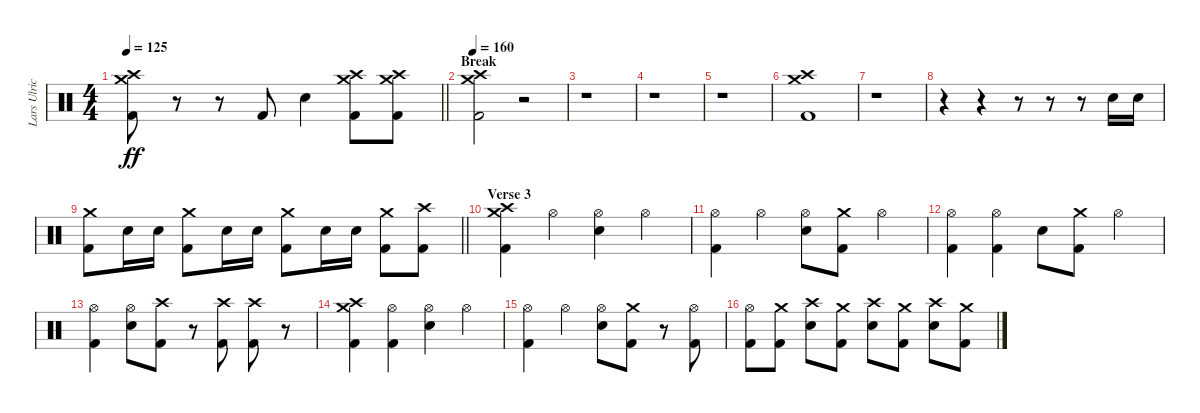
\track ("Lars Ulrich" "Lars Ulric") {instrument percussion}
\staff {score}
\articulation defaults
\ts (4 4)
\tempo 125
\clef neutral
\barLineRight lightlight
\ks c
("Kick (hit) 2" "Crash medium (hit)" "Crash high (hit)").8{dy ff} r.8 r.8 "Kick (hit) 2".8 "Snare (hit) 2".4 ("Kick (hit) 2" "Crash medium (hit)" "Crash high (hit)").8 ("Kick (hit) 2" "Crash medium (hit)" "Crash high (hit)").8 |
\section ("" "Break")
\tempo 160
("Kick (hit) 2" "Crash medium (hit)" "Crash high (hit)").2 r.2 |
r.1 |
r.1 |
r.1 |
("Kick (hit) 2" "Crash medium (hit)" "Crash high (hit)").1 |
r.1 |
r.4 r.4 r.8 r.8 r.8 "Snare (hit) 2".16 "Snare (hit) 2".16 |
\barLineRight lightlight
("Kick (hit) 2" "Crash medium (hit)").8 "Snare (hit) 2".16 "Snare (hit) 2".16 ("Kick (hit) 2" "Crash medium (hit)").8 "Snare (hit) 2".16 "Snare (hit) 2".16 ("Kick (hit) 2" "Crash medium (hit)").8 "Snare (hit) 2".16 "Snare (hit) 2".16 ("Kick (hit) 2" "Crash medium (hit)").8 ("Kick (hit) 2" "Crash high (hit)").8 |
\section ("" "Verse 3")
("Crash high (hit)" "Kick (hit) 2" "Crash medium (hit)").4 "Hi-Hat (open)".4 ("Hi-Hat (open)" "Snare (hit) 2").4 "Hi-Hat (open)".4 |
("Kick (hit) 2" "Hi-Hat (open)").4 "Hi-Hat (open)".4 ("Snare (hit) 2" "Hi-Hat (open)").8 ("Kick (hit) 2" "Crash medium (hit)").8 "Hi-Hat (open)".4 |
("Kick (hit) 2" "Hi-Hat (open)").4 ("Kick (hit) 2" "Hi-Hat (open)").4 "Snare (hit) 2".8 ("Crash medium (hit)" "Kick (hit) 2").8 "Hi-Hat (open)".4 |
("Kick (hit) 2" "Hi-Hat (open)").4 ("Snare (hit) 2" "Hi-Hat (open)").8 ("Kick (hit) 2" "Crash high (hit)").8 r.8 ("Kick (hit) 2" "Crash high (hit)").8 ("Kick (hit) 2" "Crash high (hit)").8 r.8 |
("Crash high (hit)" "Kick (hit) 2" "Crash medium (hit)").4 ("Kick (hit) 2" "Hi-Hat (open)").4 ("Hi-Hat (open)" "Snare (hit) 2").4 "Hi-Hat (open)".4 |
("Kick (hit) 2" "Hi-Hat (open)").4 "Hi-Hat (open)".4 ("Snare (hit) 2" "Hi-Hat (open)").8 ("Kick (hit) 2" "Crash medium (hit)").8 r.8 ("Hi-Hat (open)" "Kick (hit) 2").8 |
("Hi-Hat (open)" "Kick (hit) 2").8 ("Kick (hit) 2" "Crash medium (hit)").8 ("Snare (hit) 2" "Crash high (hit)").8 ("Kick (hit) 2" "Crash medium (hit)").8 ("Snare (hit) 2" "Crash high (hit)").8 ("Kick (hit) 2" "Crash medium (hit)").8 ("Snare (hit) 2" "Crash high (hit)").8 ("Kick (hit) 2" "Crash medium (hit)").8
